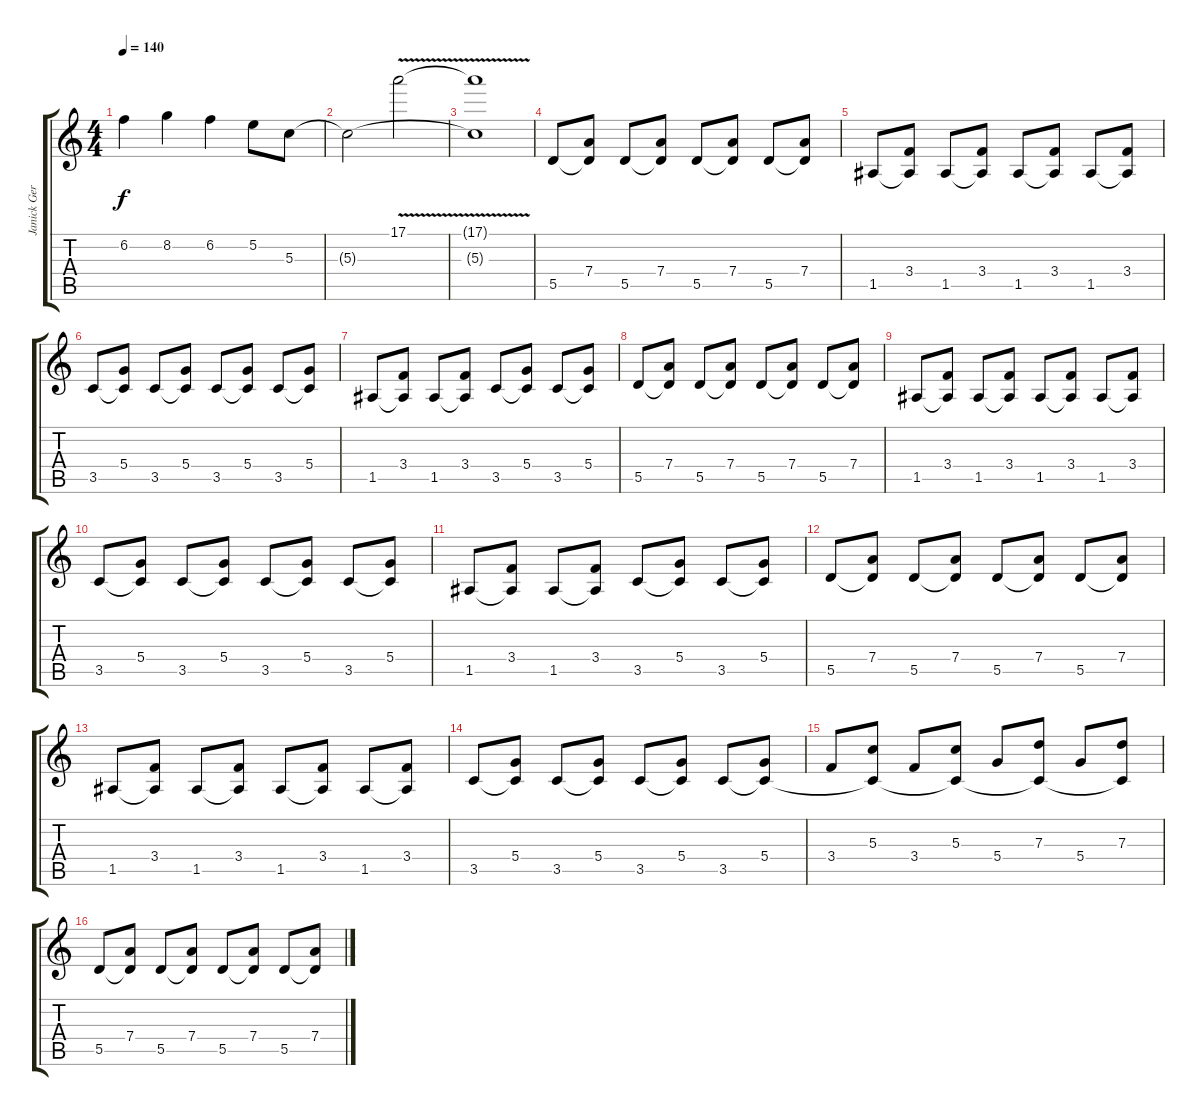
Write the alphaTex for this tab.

\track ("Janick Gers" "Janick Ger") {instrument distortionguitar}
\staff {score tabs}
\tuning (E4 B3 G3 D3 A2 E2) {hide}
\ts (4 4)
\tempo 140
\clef g2
\ks c
6.2{t}.4{dy f} 8.2.4 6.2.4 5.2.8 5.3.8 |
5.3{t}.2 17.1{v}.2 |
(17.1{t} 5.3{t}).1 |
5.5.8 (7.4 5.5{t}).8 5.5.8 (7.4 5.5{t}).8 5.5.8 (7.4 5.5{t}).8 5.5.8 (7.4 5.5{t}).8 |
1.5.8 (3.4 1.5{t}).8 1.5.8 (3.4 1.5{t}).8 1.5.8 (3.4 1.5{t}).8 1.5.8 (3.4 1.5{t}).8 |
3.5.8 (5.4 3.5{t}).8 3.5.8 (5.4 3.5{t}).8 3.5.8 (5.4 3.5{t}).8 3.5.8 (5.4 3.5{t}).8 |
1.5.8 (3.4 1.5{t}).8 1.5.8 (3.4 1.5{t}).8 3.5.8 (5.4 3.5{t}).8 3.5.8 (5.4 3.5{t}).8 |
5.5.8 (7.4 5.5{t}).8 5.5.8 (7.4 5.5{t}).8 5.5.8 (7.4 5.5{t}).8 5.5.8 (7.4 5.5{t}).8 |
1.5.8 (3.4 1.5{t}).8 1.5.8 (3.4 1.5{t}).8 1.5.8 (3.4 1.5{t}).8 1.5.8 (3.4 1.5{t}).8 |
3.5.8 (5.4 3.5{t}).8 3.5.8 (5.4 3.5{t}).8 3.5.8 (5.4 3.5{t}).8 3.5.8 (5.4 3.5{t}).8 |
1.5.8 (3.4 1.5{t}).8 1.5.8 (3.4 1.5{t}).8 3.5.8 (5.4 3.5{t}).8 3.5.8 (5.4 3.5{t}).8 |
5.5.8 (7.4 5.5{t}).8 5.5.8 (7.4 5.5{t}).8 5.5.8 (7.4 5.5{t}).8 5.5.8 (7.4 5.5{t}).8 |
1.5.8 (3.4 1.5{t}).8 1.5.8 (3.4 1.5{t}).8 1.5.8 (3.4 1.5{t}).8 1.5.8 (3.4 1.5{t}).8 |
3.5.8 (5.4 3.5{t}).8 3.5.8 (5.4 3.5{t}).8 3.5.8 (5.4 3.5{t}).8 3.5.8 (5.4 3.5{t}).8 |
3.4.8 (5.3 3.5{t}).8 3.4.8 (5.3 3.5{t}).8 5.4.8 (7.3 3.5{t}).8 5.4.8 (7.3 3.5{t}).8 |
5.5.8 (7.4 5.5{t}).8 5.5.8 (7.4 5.5{t}).8 5.5.8 (7.4 5.5{t}).8 5.5.8 (7.4 5.5{t}).8
